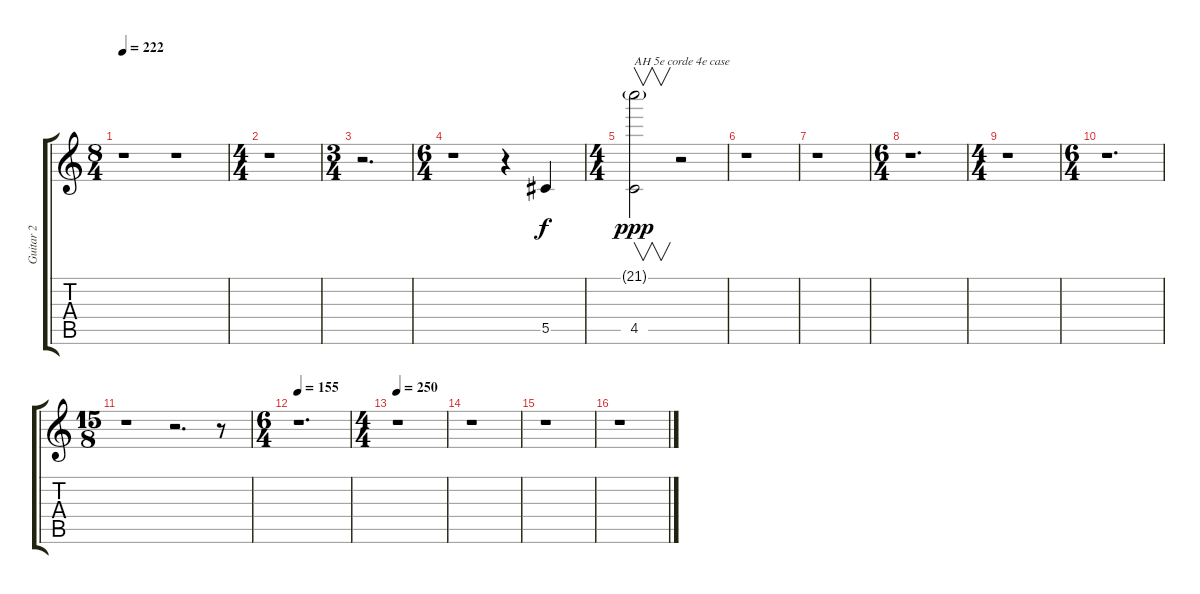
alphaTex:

\track ("Guitar 2" "Guitar 2") {instrument overdrivenguitar}
\staff {score tabs}
\tuning (Eb4 Bb3 Gb3 Db3 Ab2 Eb2) {hide}
\ts (8 4)
\tempo 222
\clef g2
\ks c
r.1{dy f} r.1 |
\ts (4 4)
r.1 |
\ts (3 4)
r.2{d} |
\ts (6 4)
r.1 r.4 5.5.4 |
\ts (4 4)
(21.1{g} 4.5).2{v txt "AH 5e corde 4e case" dy ppp} r.2 |
r.1 |
r.1 |
\ts (6 4)
r.1{d} |
\ts (4 4)
r.1 |
\ts (6 4)
r.1{d} |
\ts (15 8)
r.1 r.2{d} r.8 |
\ts (6 4)
\tempo 155
r.1{d} |
\ts (4 4)
\tempo 250
r.1 |
r.1 |
r.1 |
r.1
